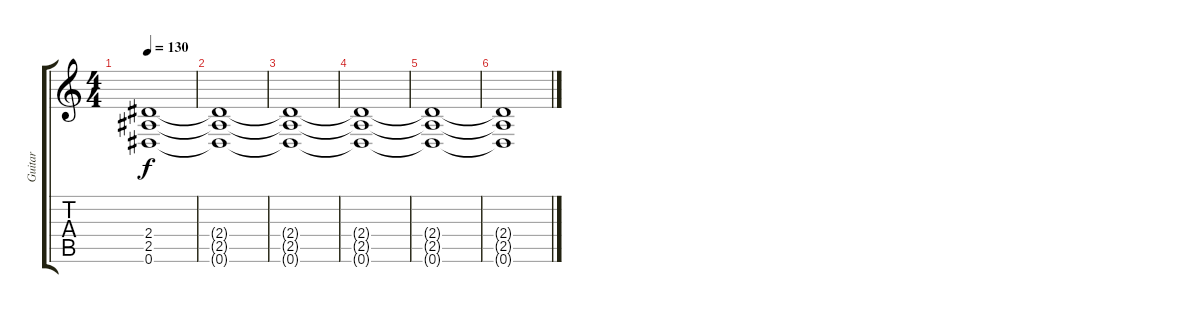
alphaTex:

\track ("Guitar" "Guitar") {instrument distortionguitar}
\staff {score tabs}
\tuning (Eb4 Bb3 Gb3 Db3 Ab2 Eb2) {hide}
\ts (4 4)
\tempo 130
\clef g2
\ks c
(2.4{t} 2.5{t} 0.6{t}).1{dy f} |
(2.4{t} 2.5{t} 0.6{t}).1 |
(2.4{t} 2.5{t} 0.6{t}).1 |
(2.4{t} 2.5{t} 0.6{t}).1 |
(2.4{t} 2.5{t} 0.6{t}).1 |
(2.4{t} 2.5{t} 0.6{t}).1
